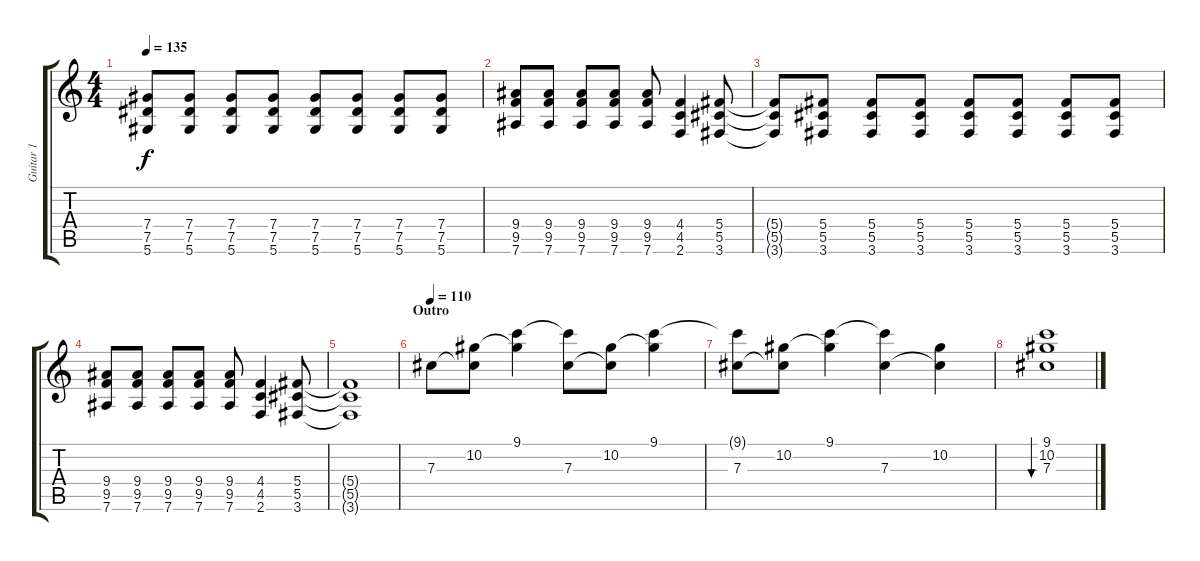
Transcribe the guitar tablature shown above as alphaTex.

\track ("Guitar 1" "Guitar 1") {instrument electricguitarclean}
\staff {score tabs}
\tuning (Eb4 Bb3 Gb3 Db3 Ab2 Eb2) {hide}
\ts (4 4)
\tempo 135
\clef g2
\ks c
(7.4 7.5 5.6).8{dy f} (7.4 7.5 5.6).8 (7.4 7.5 5.6).8 (7.4 7.5 5.6).8 (7.4 7.5 5.6).8 (7.4 7.5 5.6).8 (7.4 7.5 5.6).8{instrument distortionguitar} (7.4 7.5 5.6).8 |
(9.4 9.5 7.6).8 (9.4 9.5 7.6).8 (9.4 9.5 7.6).8 (9.4 9.5 7.6).8 (9.4 9.5 7.6).8 (4.4 4.5 2.6).4 (5.4 5.5 3.6).8 |
(5.4{t} 5.5{t} 3.6{t}).8 (5.4 5.5 3.6).8 (5.4 5.5 3.6).8 (5.4 5.5 3.6).8{instrument distortionguitar} (5.4 5.5 3.6).8 (5.4 5.5 3.6).8 (5.4 5.5 3.6).8 (5.4 5.5 3.6).8 |
(9.4 9.5 7.6).8{instrument distortionguitar} (9.4 9.5 7.6).8 (9.4 9.5 7.6).8 (9.4 9.5 7.6).8 (9.4 9.5 7.6).8 (4.4 4.5 2.6).4 (5.4 5.5 3.6).8 |
(5.4{t} 5.5{t} 3.6{t}).1 |
\section ("" "Outro")
\tempo 110
7.3.8{instrument electricguitarclean} (10.2 7.3{t}).8 (9.1 10.2{t}).4 (9.1{t} 7.3).8 (10.2 7.3{t}).8 (9.1 10.2{t}).4 |
(9.1{t} 7.3).8 (10.2 7.3{t}).8 (9.1 10.2{t}).4 (9.1{t} 7.3).4 (10.2 7.3{t}).4 |
(9.1 10.2 7.3).1{bu 120}
